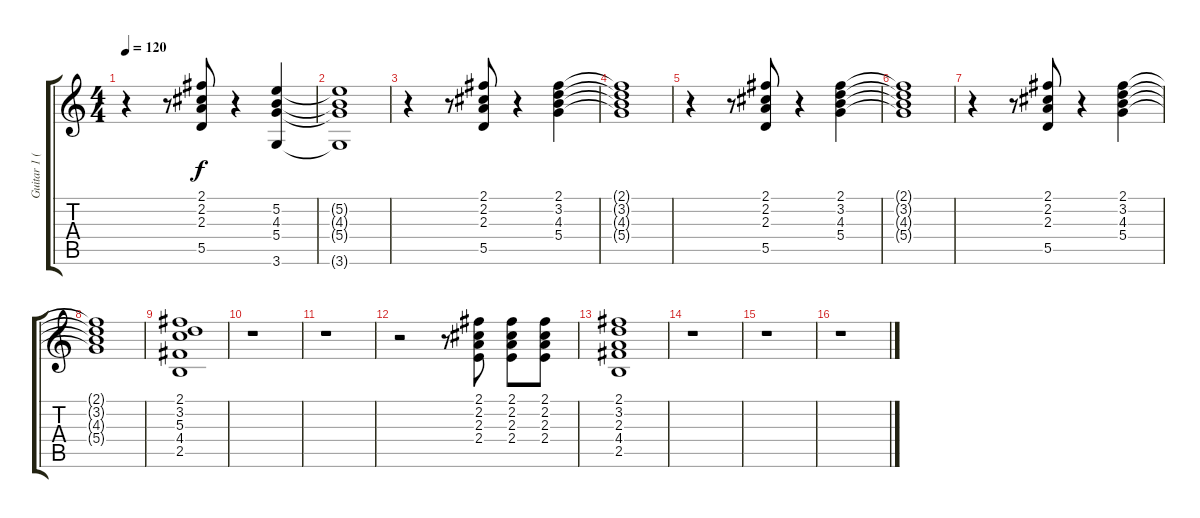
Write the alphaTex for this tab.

\track ("Guitar 1 (Lead)" "Guitar 1 (") {instrument acousticguitarnylon}
\staff {score tabs}
\tuning (E4 B3 G3 D3 A2 E2) {hide}
\ts (4 4)
\tempo 120
\clef g2
\ks c
r.4{dy f instrument acousticguitarnylon} r.8 (2.1 2.2 2.3 5.5).8 r.4 (5.2 4.3 5.4 3.6).4 |
(5.2{t} 4.3{t} 5.4{t} 3.6{t}).1 |
r.4 r.8 (2.1 2.2 2.3 5.5).8 r.4 (2.1 3.2 4.3 5.4).4 |
(2.1{t} 3.2{t} 4.3{t} 5.4{t}).1 |
r.4 r.8 (2.1 2.2 2.3 5.5).8 r.4 (2.1 3.2 4.3 5.4).4 |
(2.1{t} 3.2{t} 4.3{t} 5.4{t}).1 |
r.4 r.8 (2.1 2.2 2.3 5.5).8 r.4 (2.1 3.2 4.3 5.4).4 |
(2.1{t} 3.2{t} 4.3{t} 5.4{t}).1 |
(2.1 3.2 5.3 4.4 2.5).1 |
r.1 |
r.1 |
r.2 r.8 (2.1 2.2 2.3 2.4).8 (2.1 2.2 2.3 2.4).8 (2.1 2.2 2.3 2.4).8 |
(2.1 3.2 2.3 4.4 2.5).1 |
r.1 |
r.1 |
r.1
